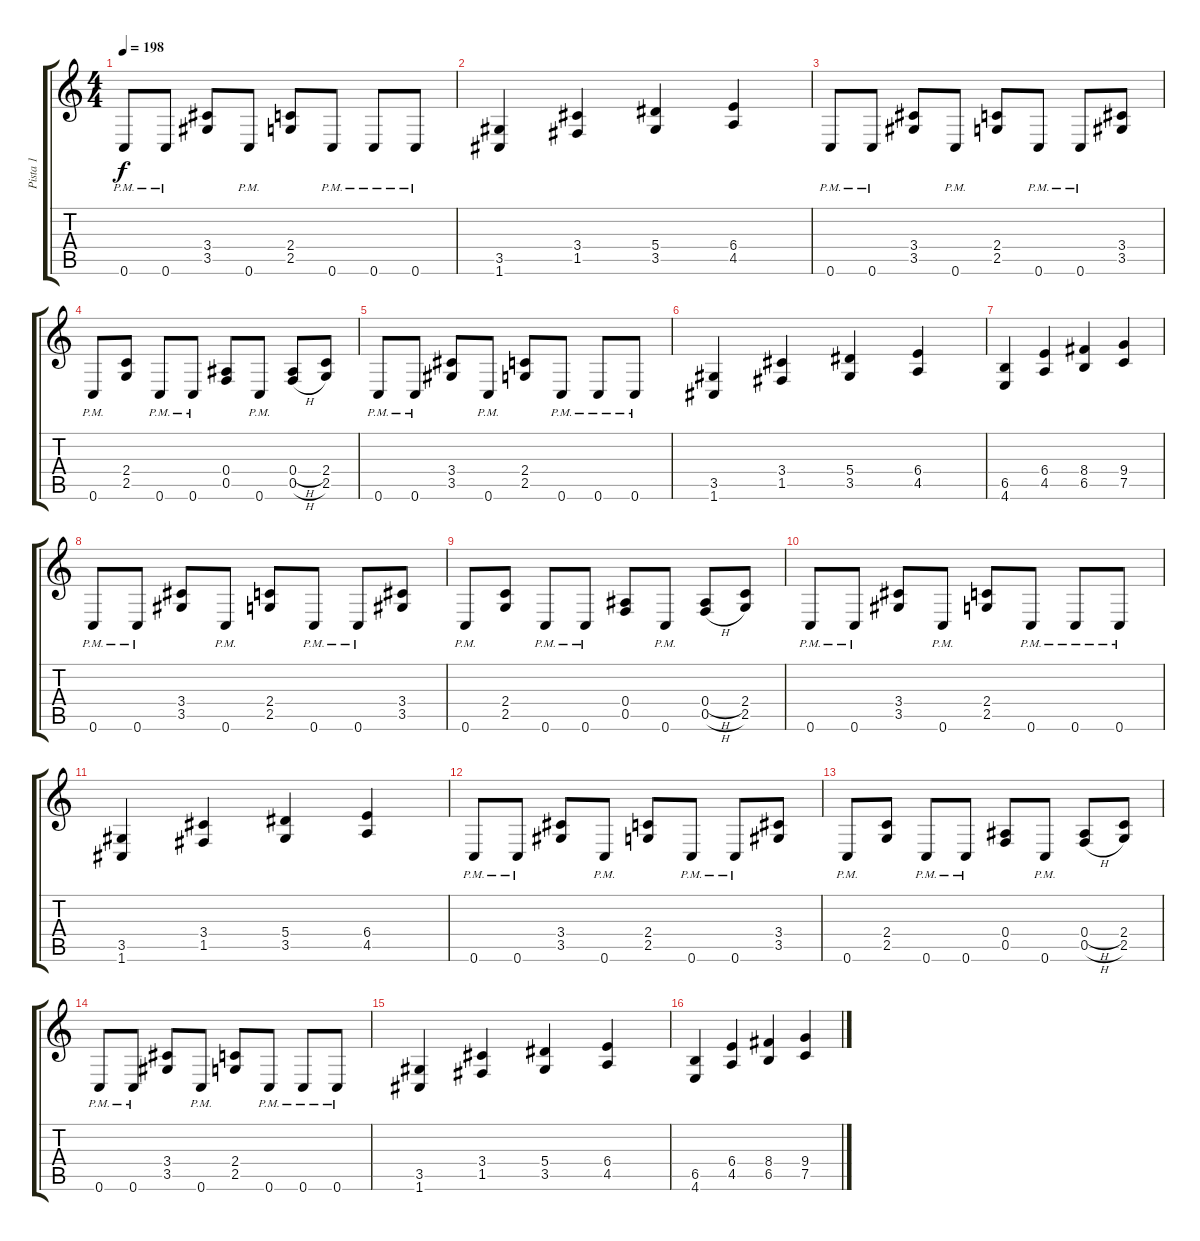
\track ("Pista 1" "Pista 1") {instrument distortionguitar}
\staff {score tabs}
\tuning (C4 G3 Eb3 Bb2 F2 C2) {hide}
\ts (4 4)
\tempo 198
\clef g2
\ks c
0.6{pm}.8{dy f} 0.6{pm}.8 (3.4 3.5).8 0.6{pm}.8 (2.4 2.5).8 0.6{pm}.8 0.6{pm}.8 0.6{pm}.8 |
(3.5 1.6).4 (3.4 1.5).4 (5.4 3.5).4 (6.4 4.5).4 |
0.6{pm}.8 0.6{pm}.8 (3.4 3.5).8 0.6{pm}.8 (2.4 2.5).8 0.6{pm}.8 0.6{pm}.8 (3.4 3.5).8 |
0.6{pm}.8 (2.4 2.5).8 0.6{pm}.8 0.6{pm}.8 (0.4 0.5).8 0.6{pm}.8 (0.4{h} 0.5{h}).8 (2.4 2.5).8 |
0.6{pm}.8 0.6{pm}.8 (3.4 3.5).8 0.6{pm}.8 (2.4 2.5).8 0.6{pm}.8 0.6{pm}.8 0.6{pm}.8 |
(3.5 1.6).4 (3.4 1.5).4 (5.4 3.5).4 (6.4 4.5).4 |
(6.5 4.6).4 (6.4 4.5).4 (8.4 6.5).4 (9.4 7.5).4 |
0.6{pm}.8 0.6{pm}.8 (3.4 3.5).8 0.6{pm}.8 (2.4 2.5).8 0.6{pm}.8 0.6{pm}.8 (3.4 3.5).8 |
0.6{pm}.8 (2.4 2.5).8 0.6{pm}.8 0.6{pm}.8 (0.4 0.5).8 0.6{pm}.8 (0.4{h} 0.5{h}).8 (2.4 2.5).8 |
0.6{pm}.8 0.6{pm}.8 (3.4 3.5).8 0.6{pm}.8 (2.4 2.5).8 0.6{pm}.8 0.6{pm}.8 0.6{pm}.8 |
(3.5 1.6).4 (3.4 1.5).4 (5.4 3.5).4 (6.4 4.5).4 |
0.6{pm}.8 0.6{pm}.8 (3.4 3.5).8 0.6{pm}.8 (2.4 2.5).8 0.6{pm}.8 0.6{pm}.8 (3.4 3.5).8 |
0.6{pm}.8 (2.4 2.5).8 0.6{pm}.8 0.6{pm}.8 (0.4 0.5).8 0.6{pm}.8 (0.4{h} 0.5{h}).8 (2.4 2.5).8 |
0.6{pm}.8 0.6{pm}.8 (3.4 3.5).8 0.6{pm}.8 (2.4 2.5).8 0.6{pm}.8 0.6{pm}.8 0.6{pm}.8 |
(3.5 1.6).4 (3.4 1.5).4 (5.4 3.5).4 (6.4 4.5).4 |
(6.5 4.6).4 (6.4 4.5).4 (8.4 6.5).4 (9.4 7.5).4
